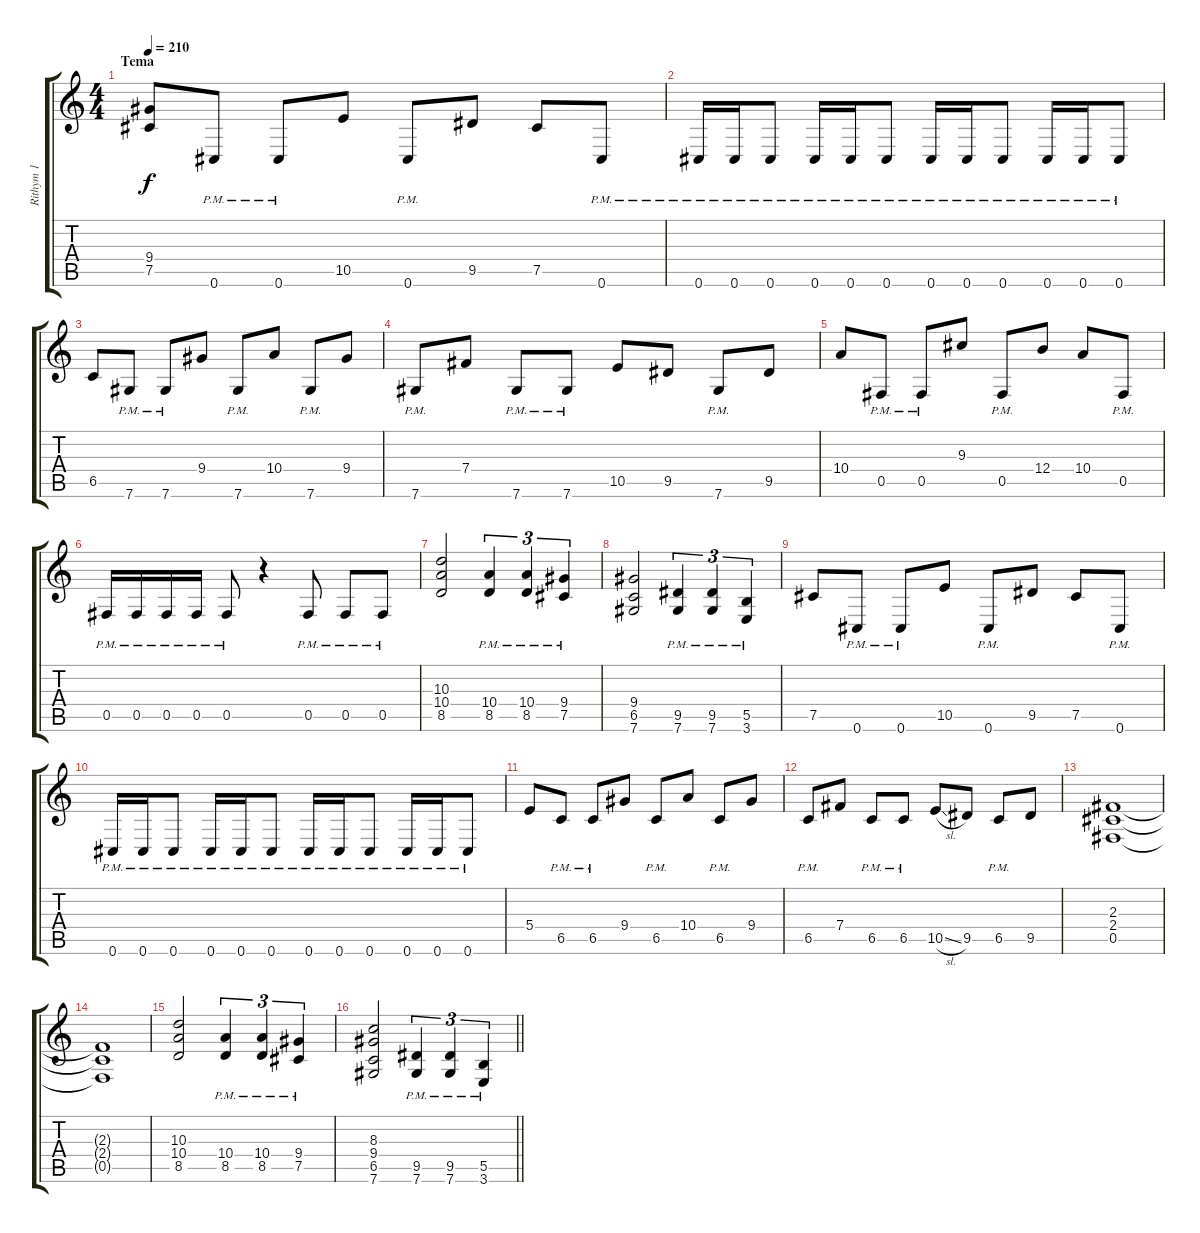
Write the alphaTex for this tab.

\track ("Rithym 1" "Rithym 1") {instrument distortionguitar}
\staff {score tabs}
\tuning (Db4 Ab3 E3 B2 Gb2 Db2) {hide}
\ts (4 4)
\section ("" "Tema")
\tempo 210
\clef g2
\ks c
(9.4 7.5).8{dy f} 0.6{pm}.8 0.6{pm}.8 10.5.8 0.6{pm}.8 9.5.8 7.5.8 0.6{pm}.8 |
0.6{pm}.16 0.6{pm}.16 0.6{pm}.8 0.6{pm}.16 0.6{pm}.16 0.6{pm}.8 0.6{pm}.16 0.6{pm}.16 0.6{pm}.8 0.6{pm}.16 0.6{pm}.16 0.6{pm}.8 |
6.5.8 7.6{pm}.8 7.6{pm}.8 9.4.8 7.6{pm}.8 10.4.8 7.6{pm}.8 9.4.8 |
7.6{pm}.8 7.4.8 7.6{pm}.8 7.6{pm}.8 10.5.8 9.5.8 7.6{pm}.8 9.5.8 |
10.4.8 0.5{pm}.8 0.5{pm}.8 9.3.8 0.5{pm}.8 12.4.8 10.4.8 0.5{pm}.8 |
0.5{pm}.16 0.5{pm}.16 0.5{pm}.16 0.5{pm}.16 0.5{pm}.8 r.4 0.5{pm}.8 0.5{pm}.8 0.5{pm}.8 |
(10.3 10.4 8.5).2 (10.4{pm} 8.5{pm}).4{tu (3 2)} (10.4{pm} 8.5{pm}).4{tu (3 2)} (9.4{pm} 7.5{pm}).4{tu (3 2)} |
(9.4 6.5 7.6).2 (9.5{pm} 7.6{pm}).4{tu (3 2)} (9.5{pm} 7.6{pm}).4{tu (3 2)} (5.5{pm} 3.6{pm}).4{tu (3 2)} |
7.5.8 0.6{pm}.8 0.6{pm}.8 10.5.8 0.6{pm}.8 9.5.8 7.5.8 0.6{pm}.8 |
0.6{pm}.16 0.6{pm}.16 0.6{pm}.8 0.6{pm}.16 0.6{pm}.16 0.6{pm}.8 0.6{pm}.16 0.6{pm}.16 0.6{pm}.8 0.6{pm}.16 0.6{pm}.16 0.6{pm}.8 |
5.4.8 6.5{pm}.8 6.5{pm}.8 9.4.8 6.5{pm}.8 10.4.8 6.5{pm}.8 9.4.8 |
6.5{pm}.8 7.4.8 6.5{pm}.8 6.5{pm}.8 10.5{sl}.8 9.5.8 6.5{pm}.8 9.5.8 |
(2.3 2.4 0.5).1 |
(2.3{t} 2.4{t} 0.5{t}).1 |
(10.3 10.4 8.5).2 (10.4{pm} 8.5{pm}).4{tu (3 2)} (10.4{pm} 8.5{pm}).4{tu (3 2)} (9.4{pm} 7.5{pm}).4{tu (3 2)} |
\barLineRight lightlight
(8.3 9.4 6.5 7.6).2 (9.5{pm} 7.6{pm}).4{tu (3 2)} (9.5{pm} 7.6{pm}).4{tu (3 2)} (5.5{pm} 3.6{pm}).4{tu (3 2)}
